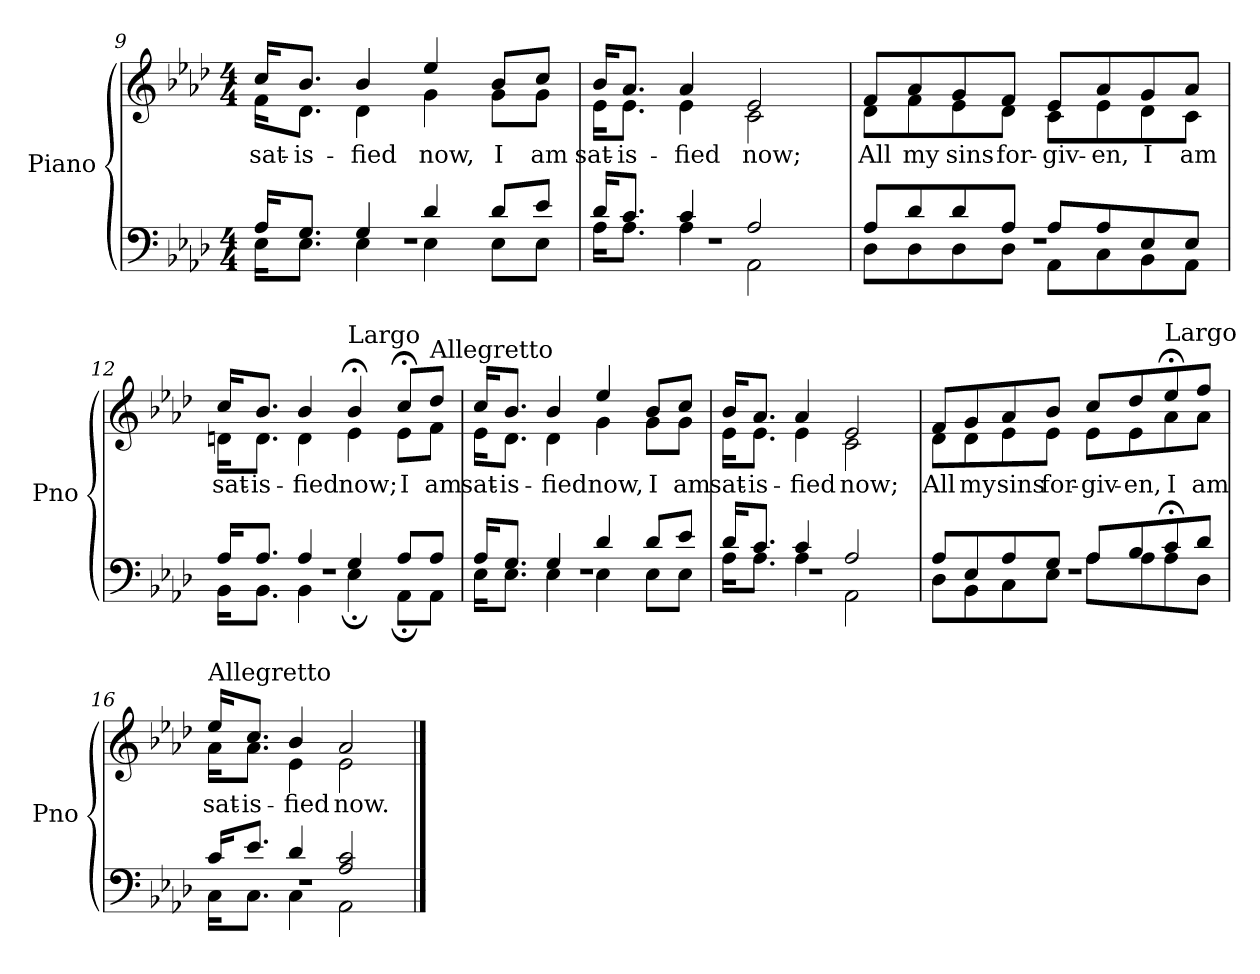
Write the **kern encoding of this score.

**kern	**kern	**text
*part1	*part1	*part1
*staff2	*staff1	*staff1
*I"Piano	*	*
*I'Pno	*	*
!!LO:LB:g=z
*clefF4	*clefG2	*
*k[b-e-a-d-]	*k[b-e-a-d-]	*
*A-:	*A-:	*
*M4/4	*M4/4	*
=9	=9	=9
*^	*^	*
*	*^	*	*	*
1r	16A-/KL	16E-\KL	16cc/KL	16f\KL	sat-
.	8.G/J	8.E-\J	8.b-/J	8.d-\J	is-
.	4G/	4E-\	4b-/	4d-\	fied
.	4d-/	4E-\	4ee-/	4g\	now,
.	8d-/L	8E-\L	8b-/L	8g\L	I
.	8e-/J	8E-\J	8cc/J	8g\J	am
=10	=10	=10	=10	=10	=10
1r	16d-/KL	16A-\KL	16b-/KL	16e-\KL	sat-
.	8.c/J	8.A-\J	8.a-/J	8.e-\J	is-
.	4c/	4A-\	4a-/	4e-\	fied
.	2A-/	2AA-\	2e-/	2c\	now;
!!LO:LB:g=z	!!
=11	=11	=11	=11	=11	=11
1r	8A-/L	8D-\L	8f/L	8d-\L	All
.	8d-/	8D-\	8a-/	8f\	my
.	8d-/	8D-\	8g/	8e-\	sins
.	8A-/J	8D-\J	8f/J	8d-\J	for-
.	8A-/L	8AA-\L	8e-/L	8c\L	giv-
.	8A-/	8C\	8a-/	8e-\	en,
.	8E-/	8BB-\	8g/	8d-\	I
.	8E-/J	8AA-\J	8a-/J	8c\J	am
=12	=12	=12	=12	=12	=12
1r	16A-/KL	16BB-\KL	16cc/KL	16dn\KL	sat-
.	8.A-/J	8.BB-\J	8.b-/J	8.d\J	is-
.	4A-/	4BB-\	4b-/	4d\	fied
!	!	!	!LO:TX:a:t=Largo	!	!
.	4G;</	4E-\	4b-;</	4e-\	now;
.	8A-;</L	8AA-\L	8cc;</L	8e-\L	I
!	!	!	!LO:TX:a:t=Allegretto	!	!
.	8A-/J	8AA-\J	8dd-/J	8f\J	am
!!LO:PB:g=z	!!
=13	=13	=13	=13	=13	=13
1r	16A-/KL	16E-\KL	16cc/KL	16e-\KL	sat-
.	8.G/J	8.E-\J	8.b-/J	8.d-\J	is-
.	4G/	4E-\	4b-/	4d-\	fied
.	4d-/	4E-\	4ee-/	4g\	now,
.	8d-/L	8E-\L	8b-/L	8g\L	I
.	8e-/J	8E-\J	8cc/J	8g\J	am
=14	=14	=14	=14	=14	=14
1r	16d-/KL	16A-\KL	16b-/KL	16e-\KL	sat-
.	8.c/J	8.A-\J	8.a-/J	8.e-\J	is-
.	4c/	4A-\	4a-/	4e-\	fied
.	2A-/	2AA-\	2e-/	2c\	now;
!!LO:LB:g=z	!!
=15	=15	=15	=15	=15	=15
1r	8A-/L	8D-\L	8f/L	8d-\L	All
.	8E-/	8BB-\	8g/	8d-\	my
.	8A-/	8C\	8a-/	8e-\	sins
.	8G/J	8E-\J	8b-/J	8e-\J	for-
.	8A-/L	8A-\L	8cc/L	8e-\L	giv-
.	8B-/	8A-\	8dd-/	8e-\	en,
!	!	!	!LO:TX:a:t=Largo	!	!
.	8c/	8A-;\	8ee-;</	8a-\	I
.	8d-/J	8D-\J	8ff/J	8a-\J	am
=16	=16	=16	=16	=16	=16
!	!	!	!LO:TX:a:t=Allegretto	!	!
1r	16c/KL	16C\KL	16ee-/KL	16a-\KL	sat-
.	8.e-/J	8.C\J	8.cc/J	8.a-\J	is-
.	4d-/	4C\	4b-/	4e-\	fied
.	2A-/ 2c/	2AA-\	2a-/	2e-\	now.
*v	*v	*v	*	*	*
*	*v	*v	*
==	==	==
*-	*-	*-
